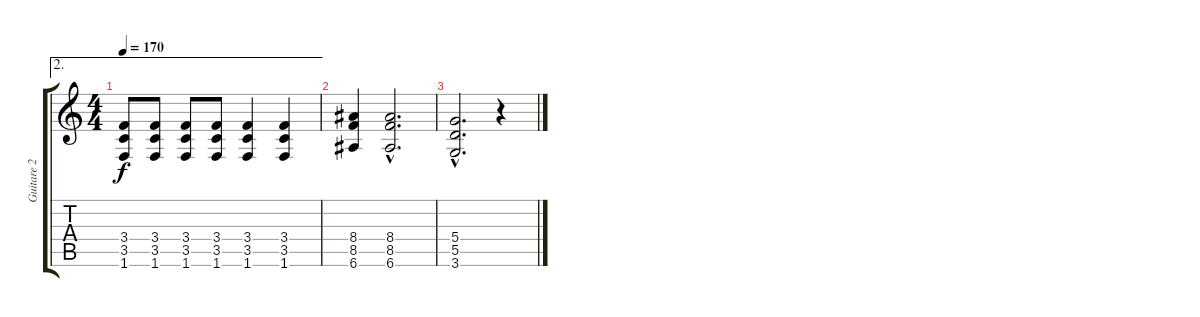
\track ("Guitare 2" "Guitare 2") {instrument distortionguitar}
\staff {score tabs}
\tuning (E4 B3 G3 D3 A2 E2) {hide}
\ae 2
\ts (4 4)
\tempo 170
\clef g2
\ks c
(3.4 3.5 1.6).8{dy f} (3.4 3.5 1.6).8 (3.4 3.5 1.6).8 (3.4 3.5 1.6).8 (3.4 3.5 1.6).4 (3.4 3.5 1.6).4 |
(8.4 8.5 6.6).4 (8.4{hac} 8.5{hac} 6.6{hac}).2{d} |
(5.4{hac} 5.5{hac} 3.6{hac}).2{d} r.4
